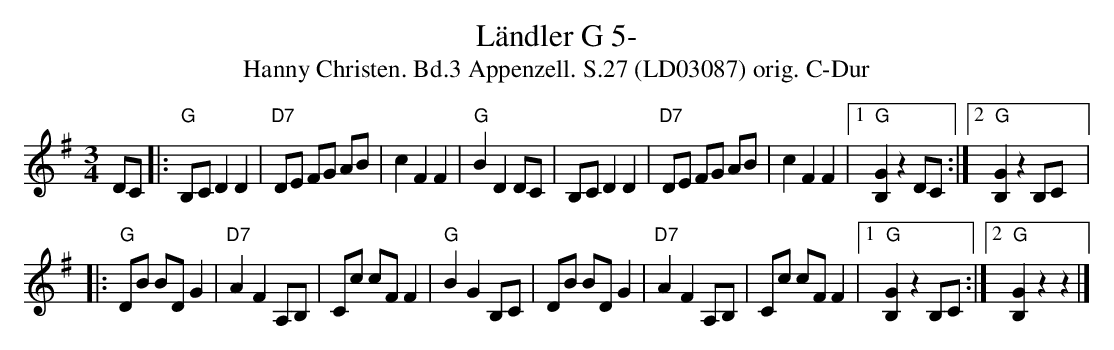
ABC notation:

X:1
T:Ländler G 5-
T:Hanny Christen. Bd.3 Appenzell. S.27 (LD03087) orig. C-Dur
M:3/4
L:1/8
K:Gmaj
DC |: "G"B,C D2 D2 | "D7"DE FG AB | c2 F2 F2 | "G"B2 D2 DC | \
B,C D2 D2 | "D7"DE FG AB | c2 F2 F2 |1 "G"[B,G]2 z2 DC :|2 "G"[GB,]2 z2 B,C |:
"G"DB BD G2 | "D7"A2 F2 A,B, | Cc cF F2 | "G"B2 G2 B,C | \
DB BD G2 | "D7"A2 F2 A,B, | Cc cF F2 |1 "G"[GB,]2 z2 B,C :|2 "G"[B,G]2 z2 z2 |]
